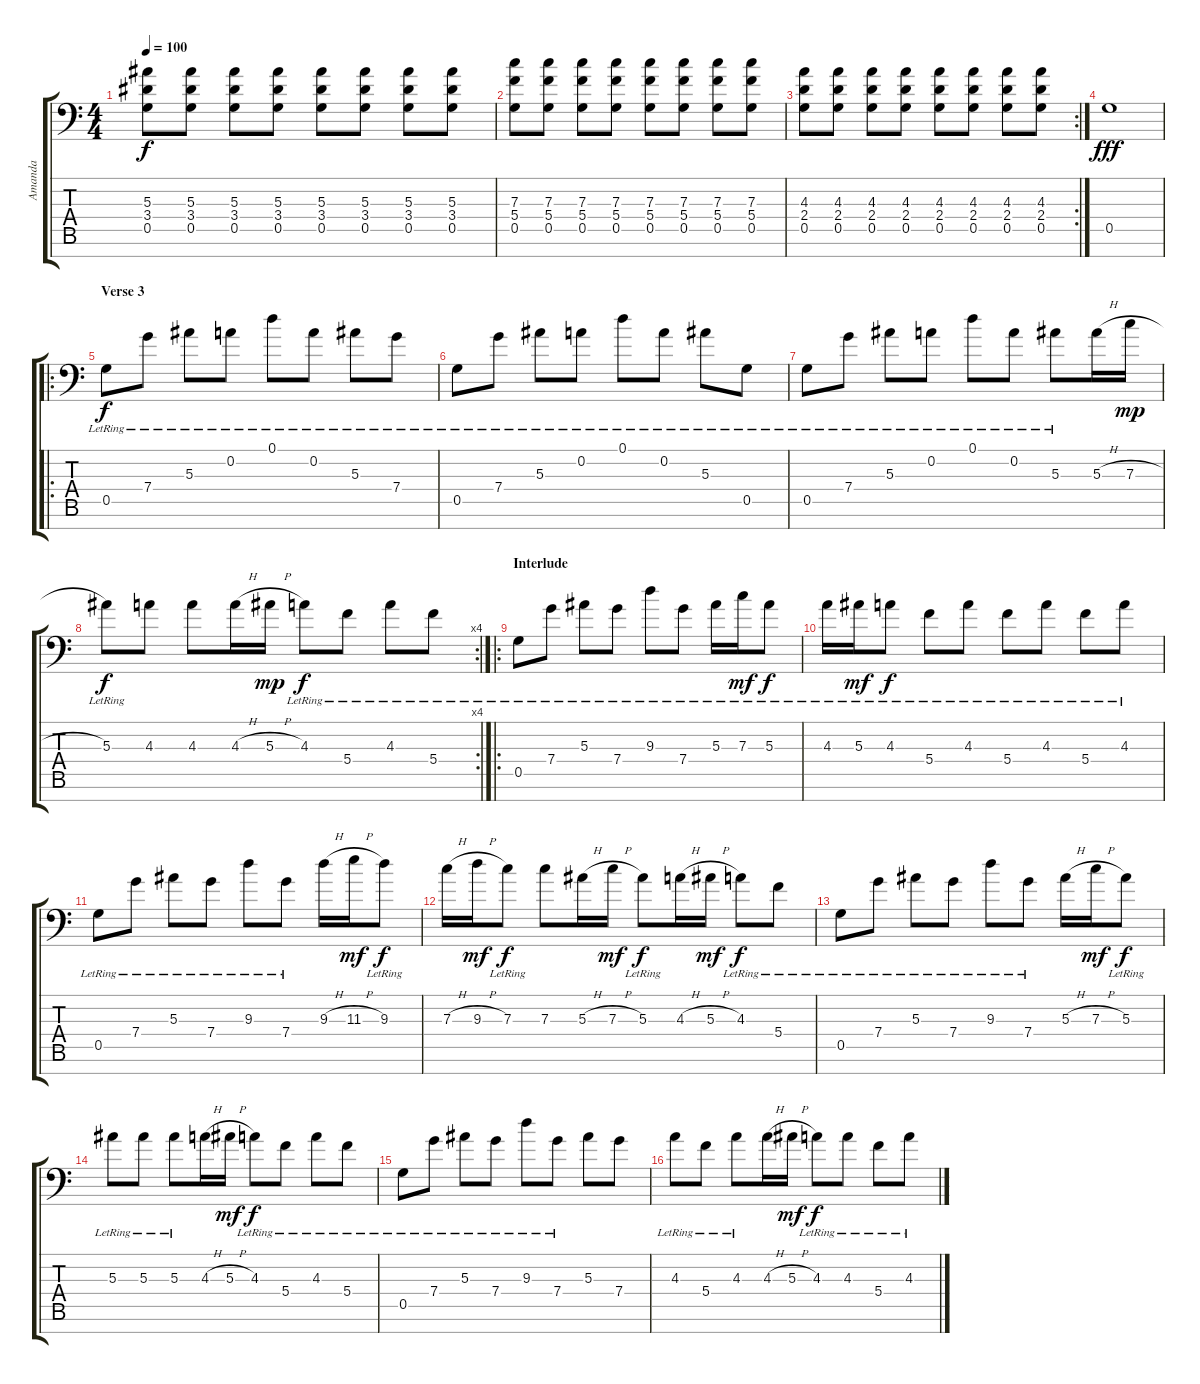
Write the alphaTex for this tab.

\track ("Amanda" "Amanda") {instrument electricguitarclean}
\staff {score tabs}
\tuning (D4 A3 F3 C3 G2 D2 G1) {hide}
\ts (4 4)
\tempo 100
\clef f4
\ks c
(5.3 3.4 0.5).8{dy f} (5.3 3.4 0.5).8 (5.3 3.4 0.5).8 (5.3 3.4 0.5).8 (5.3 3.4 0.5).8 (5.3 3.4 0.5).8 (5.3 3.4 0.5).8 (5.3 3.4 0.5).8 |
(7.3 5.4 0.5).8 (7.3 5.4 0.5).8 (7.3 5.4 0.5).8 (7.3 5.4 0.5).8 (7.3 5.4 0.5).8 (7.3 5.4 0.5).8 (7.3 5.4 0.5).8 (7.3 5.4 0.5).8 |
\rc 2
(4.3 2.4 0.5).8 (4.3 2.4 0.5).8 (4.3 2.4 0.5).8 (4.3 2.4 0.5).8 (4.3 2.4 0.5).8 (4.3 2.4 0.5).8 (4.3 2.4 0.5).8 (4.3 2.4 0.5).8 |
0.5.1{dy fff volume 16 instrument electricguitarclean} |
\ro
\section ("" "Verse 3")
0.5{lr}.8{dy f} 7.4{lr}.8 5.3{lr}.8 0.2{lr}.8 0.1{lr}.8 0.2{lr}.8 5.3{lr}.8 7.4{lr}.8 |
0.5{lr}.8 7.4{lr}.8 5.3{lr}.8 0.2{lr}.8 0.1{lr}.8 0.2{lr}.8 5.3{lr}.8 0.5{lr}.8 |
0.5{lr}.8 7.4{lr}.8 5.3{lr}.8 0.2{lr}.8 0.1{lr}.8 0.2{lr}.8 5.3{lr}.8 5.3{h}.16 7.3{h}.16{dy mp} |
\rc 4
5.3{lr}.8{dy f} 4.3.8 4.3.8 4.3{h}.16 5.3{h}.16{dy mp} 4.3{lr}.8{dy f} 5.4{lr}.8 4.3{lr}.8 5.4{lr}.8 |
\ro
\section ("" "Interlude")
0.5{lr}.8 7.4{lr}.8 5.3{lr}.8 7.4{lr}.8 9.3{lr}.8 7.4{lr}.8 5.3{lr}.16 7.3{lr}.16{dy mf} 5.3{lr}.8{dy f} |
4.3{lr}.16 5.3{lr}.16{dy mf} 4.3{lr}.8{dy f} 5.4{lr}.8 4.3{lr}.8 5.4{lr}.8 4.3{lr}.8 5.4{lr}.8 4.3{lr}.8 |
0.5{lr}.8 7.4{lr}.8 5.3{lr}.8 7.4{lr}.8 9.3{lr}.8 7.4{lr}.8 9.3{h}.16 11.3{h}.16{dy mf} 9.3{lr}.8{dy f} |
7.3{h}.16 9.3{h}.16{dy mf} 7.3{lr}.8{dy f} 7.3.8 5.3{h}.16 7.3{h}.16{dy mf} 5.3{lr}.8{dy f} 4.3{h}.16 5.3{h}.16{dy mf} 4.3{lr}.8{dy f} 5.4{lr}.8 |
0.5{lr}.8 7.4{lr}.8 5.3{lr}.8 7.4{lr}.8 9.3{lr}.8 7.4{lr}.8 5.3{h}.16 7.3{h}.16{dy mf} 5.3{lr}.8{dy f} |
5.3{lr}.8 5.3{lr}.8 5.3{lr}.8 4.3{h}.16 5.3{h}.16{dy mf} 4.3{lr}.8{dy f} 5.4{lr}.8 4.3{lr}.8 5.4{lr}.8 |
0.5{lr}.8 7.4{lr}.8 5.3{lr}.8 7.4{lr}.8 9.3{lr}.8 7.4{lr}.8 5.3.8 7.4.8 |
4.3{lr}.8 5.4{lr}.8 4.3{lr}.8 4.3{h}.16 5.3{h}.16{dy mf} 4.3{lr}.8{dy f} 4.3{lr}.8 5.4{lr}.8 4.3{lr}.8
